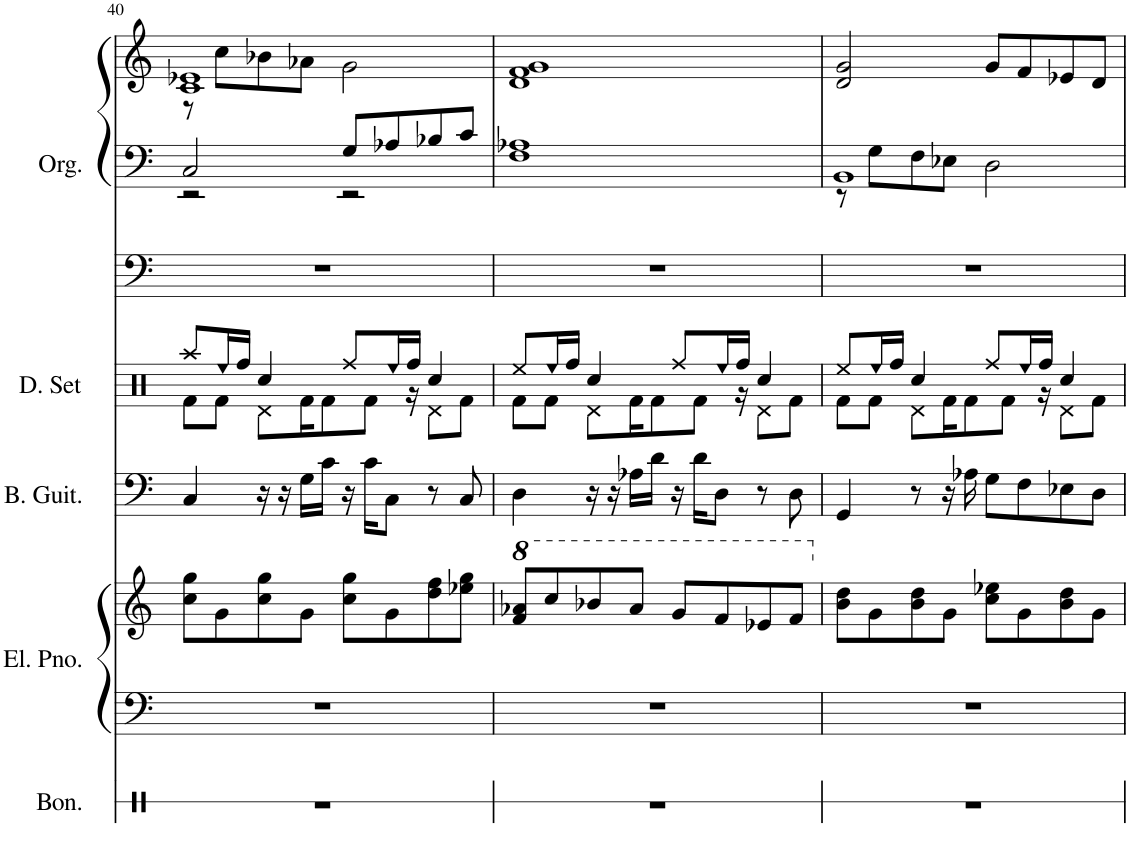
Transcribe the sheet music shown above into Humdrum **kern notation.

**kern	**kern	**kern	**kern	**kern	**kern	**kern	**kern
*part5	*part4	*part4	*part3	*part2	*part1	*part1	*part1
*staff8	*staff7	*staff6	*staff5	*staff4	*staff3	*staff2	*staff1
*I"Bongos	*I"Electric Piano	*	*I"Bass Guitar	*I"Drumset	*I"Organ	*	*
*I'Bon.	*I'El. Pno.	*	*I'B. Guit.	*I'D. Set	*I'Org.	*	*
!!LO:PB:g=z
*clefX	*clefF4	*clefG2	*clefF4	*clefX	*clefF4	*clefF4	*clefG2
*	*	*	*Trd7c12	*	*	*	*
*k[]	*k[]	*k[]	*k[]	*k[]	*k[]	*k[]	*k[]
*M4/4	*M4/4	*M4/4	*M4/4	*M4/4	*M4/4	*M4/4	*M4/4
=40	=40	=40	=40	=40	=40	=40	=40
*	*	*	*	*^	*	*^	*^
1r	1r	8cc\ 8gg\L	4C/	8Raa/L	8Rf\L	1r	2C/	2r	1c 1e-X	8r
.	.	8g\	.	16Ree/L	8Rf\J	.	.	.	.	8cc\L
.	.	.	.	16Rff/JJ	.	.	.	.	.	.
.	.	8cc\ 8gg\	16r	4Rcc/	8Rd\L	.	.	.	.	8b-X\
.	.	.	16r	.	.	.	.	.	.	.
.	.	8g\J	16G\LL	.	16Rf\K	.	.	.	.	8a-X\J
.	.	.	16c\JJ	.	8Rf\	.	.	.	.	.
.	.	8cc\ 8gg\L	16r	8Rff/L	.	.	8G/L	2r	.	2g\
.	.	.	16c\KL	.	8Rf\J	.	.	.	.	.
.	.	8g\	8C\J	16Ree/L	.	.	8A-X/	.	.	.
.	.	.	.	16Rff/JJ	16r	.	.	.	.	.
.	.	8dd\ 8ff\	8r	4Rcc/	8Rd\L	.	8B-X/	.	.	.
.	.	8ee-X\ 8gg\J	8C/	.	8Rf\J	.	8c/J	.	.	.
*	*	*	*	*	*	*	*v	*v	*	*
*	*	*	*	*	*	*	*	*v	*v
=41	=41	=41	=41	=41	=41	=41	=41	=41
*	*	*8va	*	*	*	*	*	*
1r	1r	8ff/ 8aa-X/L	4D\	8Ree/L	8Rf\L	1r	1F 1A-X	1d 1f 1g
.	.	8ccc/	.	16Ree/L	8Rf\J	.	.	.
.	.	.	.	16Rff/JJ	.	.	.	.
.	.	8bb-X/	16r	4Rcc/	8Rd\L	.	.	.
.	.	.	16r	.	.	.	.	.
.	.	8aa-/J	16A-X\LL	.	16Rf\K	.	.	.
.	.	.	16d\JJ	.	8Rf\	.	.	.
.	.	8gg/L	16r	8Rff/L	.	.	.	.
.	.	.	16d\KL	.	8Rf\J	.	.	.
.	.	8ff/	8D\J	16Ree/L	.	.	.	.
.	.	.	.	16Rff/JJ	16r	.	.	.
.	.	8ee-X/	8r	4Rcc/	8Rd\L	.	.	.
.	.	8ff/J	8D\	.	8Rf\J	.	.	.
=42	=42	=42	=42	=42	=42	=42	=42	=42
*	*	*X8va	*	*	*	*	*	*
*	*	*	*	*	*	*	*^	*
1r	1r	8b\ 8dd\L	4GG/	8Ree/L	8Rf\L	1r	1BB	8r	2d/ 2g/
.	.	8g\	.	16Ree/L	8Rf\J	.	.	8G\L	.
.	.	.	.	16Rff/JJ	.	.	.	.	.
.	.	8b\ 8dd\	8r	4Rcc/	8Rd\L	.	.	8F\	.
.	.	8g\J	16r	.	16Rf\K	.	.	8E-X\J	.
.	.	.	16A-X\	.	8Rf\	.	.	.	.
.	.	8cc\ 8ee-X\L	8G\L	8Rff/L	.	.	.	2D\	8g/L
.	.	.	.	.	8Rf\J	.	.	.	.
.	.	8g\	8F\	16Ree/L	.	.	.	.	8f/
.	.	.	.	16Rff/JJ	16r	.	.	.	.
.	.	8b\ 8dd\	8E-X\	4Rcc/	8Rd\L	.	.	.	8e-X/
.	.	8g\J	8D\J	.	8Rf\J	.	.	.	8d/J
*	*	*	*	*v	*v	*	*v	*v	*
=	=	=	=	=	=	=	=
*-	*-	*-	*-	*-	*-	*-	*-
